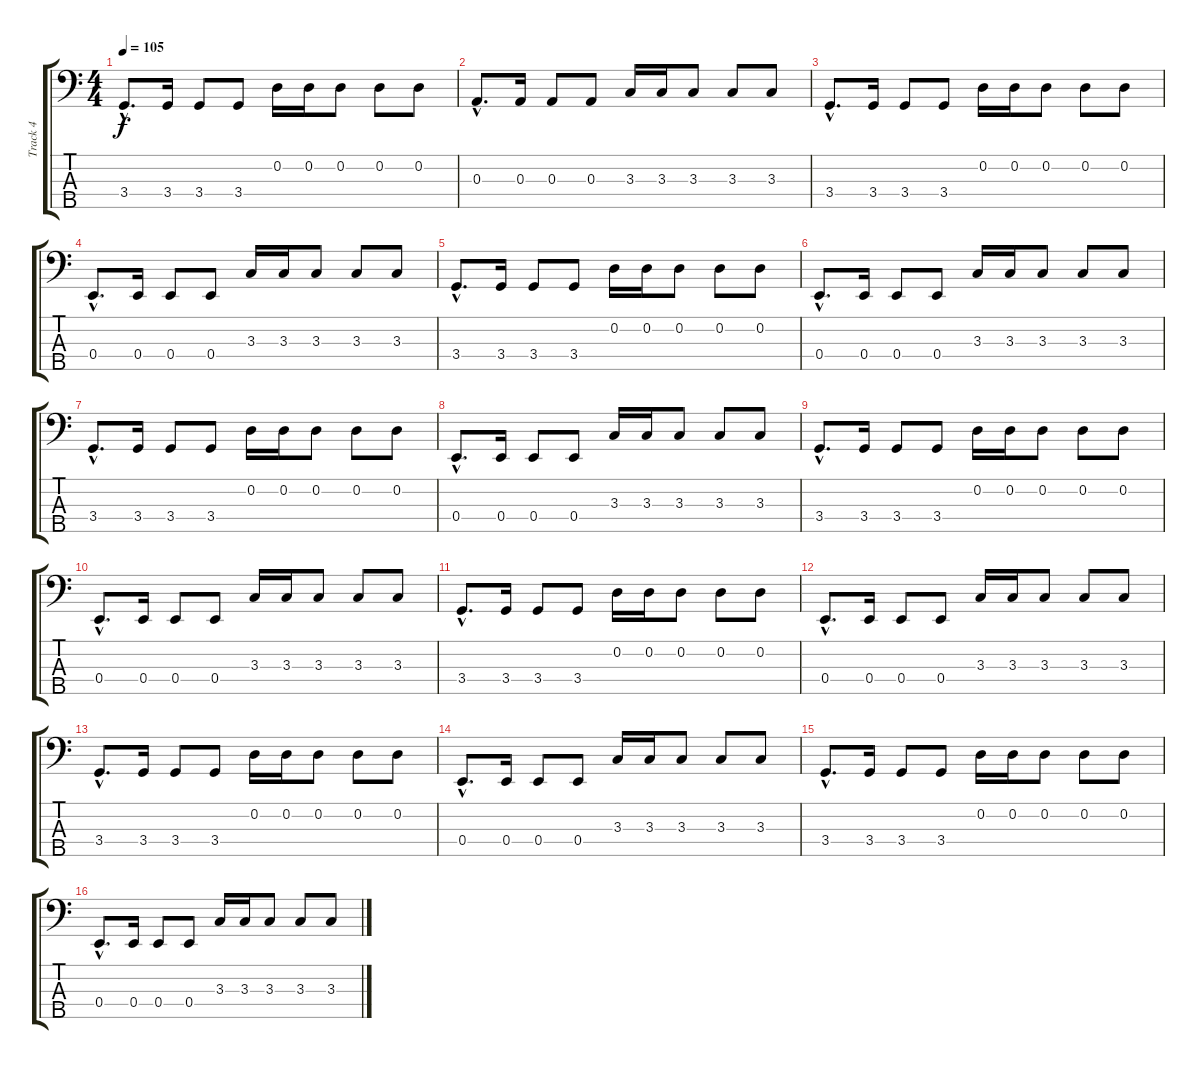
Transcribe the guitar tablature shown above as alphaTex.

\track ("Track 4" "Track 4") {instrument electricbassfinger}
\staff {score tabs}
\tuning (G2 D2 A1 E1 B0) {hide}
\ts (4 4)
\tempo 105
\clef f4
\ks c
3.4{hac}.8{d dy f} 3.4.16 3.4.8 3.4.8 0.2.16 0.2.16 0.2.8 0.2.8 0.2.8 |
0.3{hac}.8{d} 0.3.16 0.3.8 0.3.8 3.3.16 3.3.16 3.3.8 3.3.8 3.3.8 |
3.4{hac}.8{d} 3.4.16 3.4.8 3.4.8 0.2.16 0.2.16 0.2.8 0.2.8 0.2.8 |
0.4{hac}.8{d} 0.4.16 0.4.8 0.4.8 3.3.16 3.3.16 3.3.8 3.3.8 3.3.8 |
3.4{hac}.8{d} 3.4.16 3.4.8 3.4.8 0.2.16 0.2.16 0.2.8 0.2.8 0.2.8 |
0.4{hac}.8{d} 0.4.16 0.4.8 0.4.8 3.3.16 3.3.16 3.3.8 3.3.8 3.3.8 |
3.4{hac}.8{d} 3.4.16 3.4.8 3.4.8 0.2.16 0.2.16 0.2.8 0.2.8 0.2.8 |
0.4{hac}.8{d} 0.4.16 0.4.8 0.4.8 3.3.16 3.3.16 3.3.8 3.3.8 3.3.8 |
3.4{hac}.8{d} 3.4.16 3.4.8 3.4.8 0.2.16 0.2.16 0.2.8 0.2.8 0.2.8 |
0.4{hac}.8{d} 0.4.16 0.4.8 0.4.8 3.3.16 3.3.16 3.3.8 3.3.8 3.3.8 |
3.4{hac}.8{d} 3.4.16 3.4.8 3.4.8 0.2.16 0.2.16 0.2.8 0.2.8 0.2.8 |
0.4{hac}.8{d} 0.4.16 0.4.8 0.4.8 3.3.16 3.3.16 3.3.8 3.3.8 3.3.8 |
3.4{hac}.8{d} 3.4.16 3.4.8 3.4.8 0.2.16 0.2.16 0.2.8 0.2.8 0.2.8 |
0.4{hac}.8{d} 0.4.16 0.4.8 0.4.8 3.3.16 3.3.16 3.3.8 3.3.8 3.3.8 |
3.4{hac}.8{d} 3.4.16 3.4.8 3.4.8 0.2.16 0.2.16 0.2.8 0.2.8 0.2.8 |
0.4{hac}.8{d} 0.4.16 0.4.8 0.4.8 3.3.16 3.3.16 3.3.8 3.3.8 3.3.8
